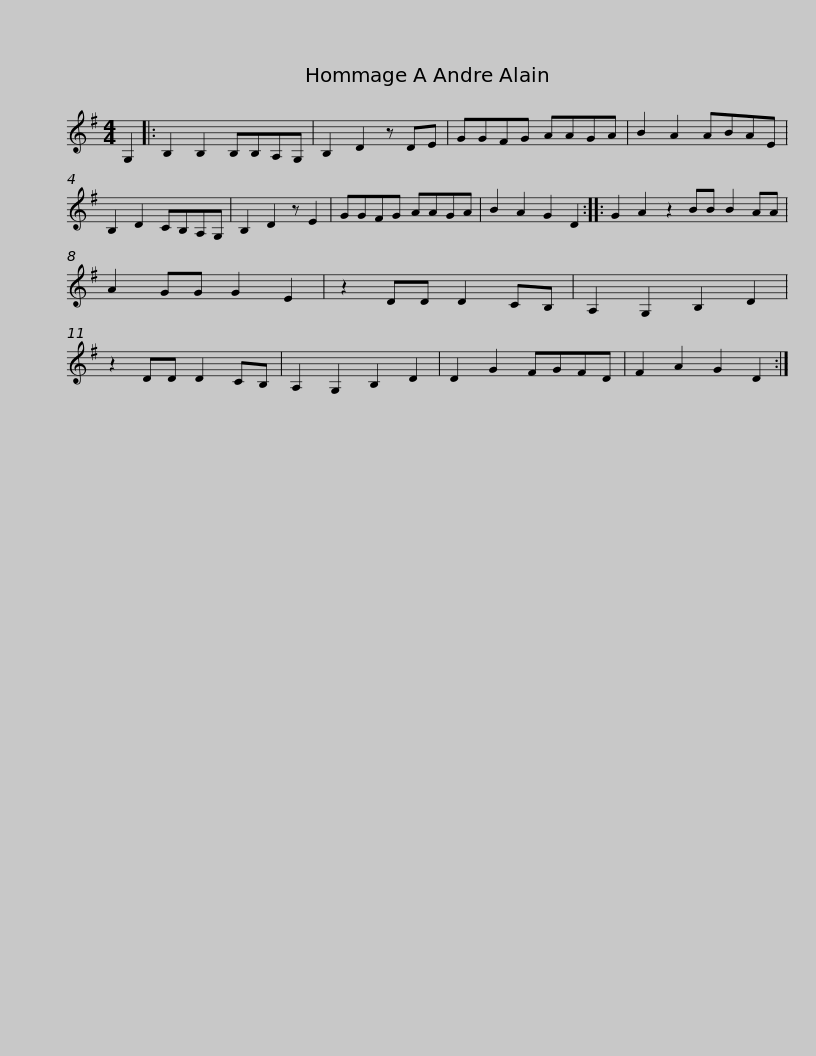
X:1
L:1/8
M:4/4
I:linebreak $
K:G
V:1 treble
V:1
 G,2 |: B,2 B,2 B,B,A,G, | B,2 D2 z DE | GGFG AAGA | B2 A2 ABAE | %5
 B,2 D2 CB,A,G, | B,2 D2 z E2 |$ GGFG AAGA | B2 A2 G2 D2 :: G2 A2 z2 BB B2 AA | %10
 A2 GG G2 E2 | z2 DD D2 CB, | A,2 G,2 B,2 D2 |$ z2 DD D2 CB, | A,2 G,2 B,2 D2 | %15
 D2 G2 FGFD | F2 A2 G2 D2 :| %17
